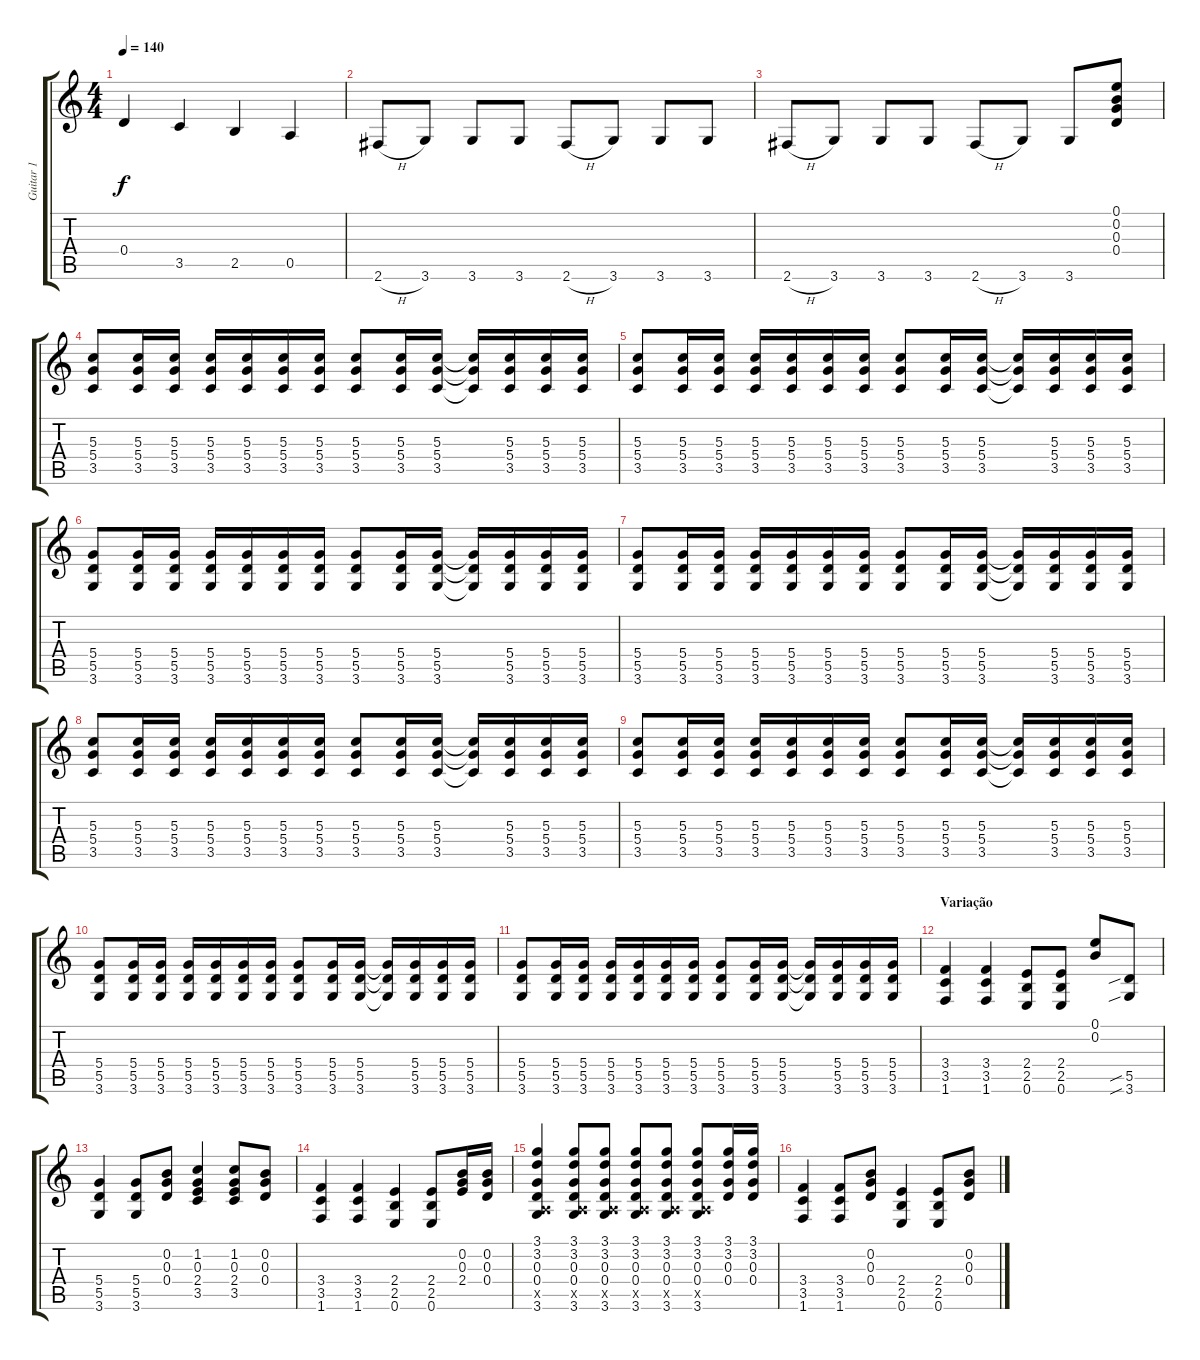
\track ("Guitar 1" "Guitar 1") {instrument distortionguitar}
\staff {score tabs}
\tuning (E4 B3 G3 D3 A2 E2) {hide}
\ts (4 4)
\tempo 140
\clef g2
\ks c
0.4.4{dy f} 3.5.4 2.5.4 0.5.4 |
2.6{h}.8 3.6.8 3.6.8 3.6.8 2.6{h}.8 3.6.8 3.6.8 3.6.8 |
2.6{h}.8 3.6.8 3.6.8 3.6.8 2.6{h}.8 3.6.8 3.6.8 (0.1 0.2 0.3 0.4).8 |
(5.3 5.4 3.5).8 (5.3 5.4 3.5).16 (5.3 5.4 3.5).16 (5.3 5.4 3.5).16 (5.3 5.4 3.5).16 (5.3 5.4 3.5).16 (5.3 5.4 3.5).16 (5.3 5.4 3.5).8 (5.3 5.4 3.5).16 (5.3 5.4 3.5).16 (5.3{t} 5.4{t} 3.5{t}).16 (5.3 5.4 3.5).16 (5.3 5.4 3.5).16 (5.3 5.4 3.5).16 |
(5.3 5.4 3.5).8 (5.3 5.4 3.5).16 (5.3 5.4 3.5).16 (5.3 5.4 3.5).16 (5.3 5.4 3.5).16 (5.3 5.4 3.5).16 (5.3 5.4 3.5).16 (5.3 5.4 3.5).8 (5.3 5.4 3.5).16 (5.3 5.4 3.5).16 (5.3{t} 5.4{t} 3.5{t}).16 (5.3 5.4 3.5).16 (5.3 5.4 3.5).16 (5.3 5.4 3.5).16 |
(5.4 5.5 3.6).8 (5.4 5.5 3.6).16 (5.4 5.5 3.6).16 (5.4 5.5 3.6).16 (5.4 5.5 3.6).16 (5.4 5.5 3.6).16 (5.4 5.5 3.6).16 (5.4 5.5 3.6).8 (5.4 5.5 3.6).16 (5.4 5.5 3.6).16 (5.4{t} 5.5{t} 3.6{t}).16 (5.4 5.5 3.6).16 (5.4 5.5 3.6).16 (5.4 5.5 3.6).16 |
(5.4 5.5 3.6).8 (5.4 5.5 3.6).16 (5.4 5.5 3.6).16 (5.4 5.5 3.6).16 (5.4 5.5 3.6).16 (5.4 5.5 3.6).16 (5.4 5.5 3.6).16 (5.4 5.5 3.6).8 (5.4 5.5 3.6).16 (5.4 5.5 3.6).16 (5.4{t} 5.5{t} 3.6{t}).16 (5.4 5.5 3.6).16 (5.4 5.5 3.6).16 (5.4 5.5 3.6).16 |
(5.3 5.4 3.5).8 (5.3 5.4 3.5).16 (5.3 5.4 3.5).16 (5.3 5.4 3.5).16 (5.3 5.4 3.5).16 (5.3 5.4 3.5).16 (5.3 5.4 3.5).16 (5.3 5.4 3.5).8 (5.3 5.4 3.5).16 (5.3 5.4 3.5).16 (5.3{t} 5.4{t} 3.5{t}).16 (5.3 5.4 3.5).16 (5.3 5.4 3.5).16 (5.3 5.4 3.5).16 |
(5.3 5.4 3.5).8 (5.3 5.4 3.5).16 (5.3 5.4 3.5).16 (5.3 5.4 3.5).16 (5.3 5.4 3.5).16 (5.3 5.4 3.5).16 (5.3 5.4 3.5).16 (5.3 5.4 3.5).8 (5.3 5.4 3.5).16 (5.3 5.4 3.5).16 (5.3{t} 5.4{t} 3.5{t}).16 (5.3 5.4 3.5).16 (5.3 5.4 3.5).16 (5.3 5.4 3.5).16 |
(5.4 5.5 3.6).8 (5.4 5.5 3.6).16 (5.4 5.5 3.6).16 (5.4 5.5 3.6).16 (5.4 5.5 3.6).16 (5.4 5.5 3.6).16 (5.4 5.5 3.6).16 (5.4 5.5 3.6).8 (5.4 5.5 3.6).16 (5.4 5.5 3.6).16 (5.4{t} 5.5{t} 3.6{t}).16 (5.4 5.5 3.6).16 (5.4 5.5 3.6).16 (5.4 5.5 3.6).16 |
(5.4 5.5 3.6).8 (5.4 5.5 3.6).16 (5.4 5.5 3.6).16 (5.4 5.5 3.6).16 (5.4 5.5 3.6).16 (5.4 5.5 3.6).16 (5.4 5.5 3.6).16 (5.4 5.5 3.6).8 (5.4 5.5 3.6).16 (5.4 5.5 3.6).16 (5.4{t} 5.5{t} 3.6{t}).16 (5.4 5.5 3.6).16 (5.4 5.5 3.6).16 (5.4 5.5 3.6).16 |
\section ("" "Variação")
(3.4 3.5 1.6).4 (3.4 3.5 1.6).4 (2.4 2.5 0.6).8 (2.4 2.5 0.6).8 (0.1 0.2).8 (5.5{sib} 3.6{sib}).8 |
(5.4 5.5 3.6).4 (5.4 5.5 3.6).8 (0.2 0.3 0.4).8 (1.2 0.3 2.4 3.5).4 (1.2 0.3 2.4 3.5).8 (0.2 0.3 0.4).8 |
(3.4 3.5 1.6).4 (3.4 3.5 1.6).4 (2.4 2.5 0.6).4 (2.4 2.5 0.6).8 (0.2 0.3 2.4).16 (0.2 0.3 0.4).16 |
(3.1 3.2 0.3 0.4 0.5{x} 3.6).4 (3.1 3.2 0.3 0.4 0.5{x} 3.6).8 (3.1 3.2 0.3 0.4 0.5{x} 3.6).8 (3.1 3.2 0.3 0.4 0.5{x} 3.6).8 (3.1 3.2 0.3 0.4 0.5{x} 3.6).8 (3.1 3.2 0.3 0.4 0.5{x} 3.6).8 (3.1 3.2 0.3 0.4).16 (3.1 3.2 0.3 0.4).16 |
(3.4 3.5 1.6).4 (3.4 3.5 1.6).8 (0.2 0.3 0.4).8 (2.4 2.5 0.6).4 (2.4 2.5 0.6).8 (0.2 0.3 0.4).8
